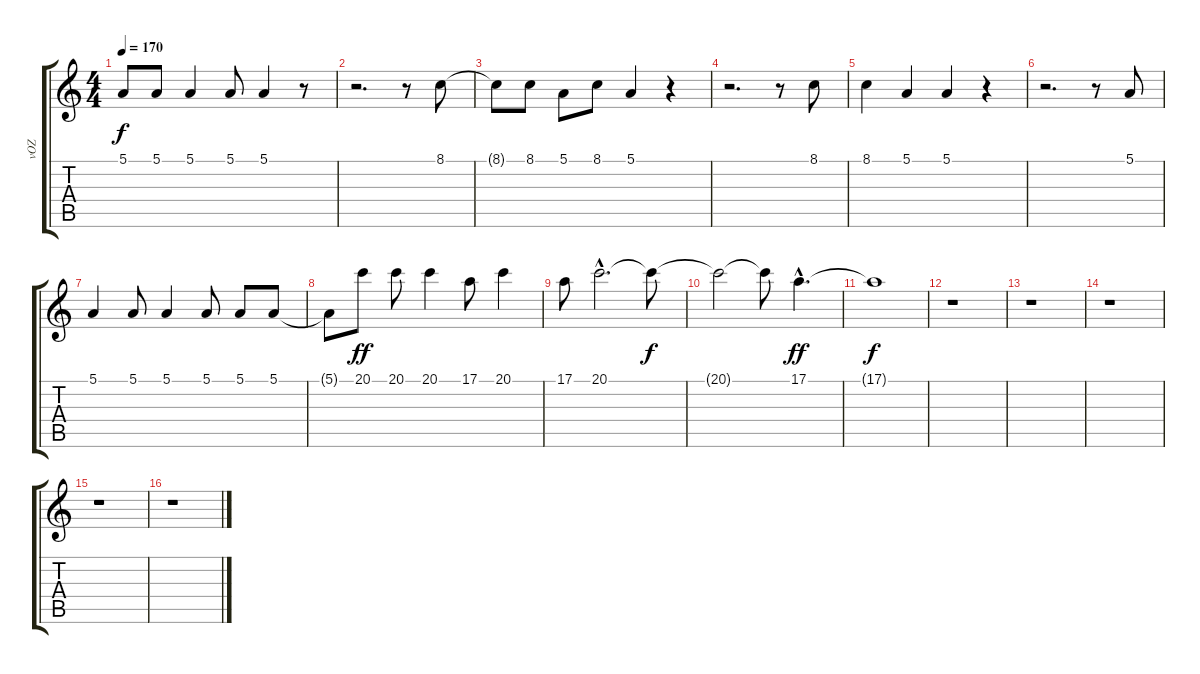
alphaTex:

\track ("vOZ" "vOZ") {instrument lead6voice}
\staff {score tabs}
\tuning (E4 B3 G3 D3 A2 E2) {hide}
\ts (4 4)
\tempo 170
\clef g2
\ks c
5.1.8{dy f} 5.1.8 5.1.4 5.1.8 5.1.4 r.8 |
r.2{d} r.8 8.1.8 |
8.1{t}.8 8.1.8 5.1.8 8.1.8 5.1.4 r.4 |
r.2{d} r.8 8.1.8 |
8.1.4 5.1.4 5.1.4 r.4 |
r.2{d} r.8 5.1.8 |
5.1.4 5.1.8 5.1.4 5.1.8 5.1.8 5.1.8 |
5.1{t}.8 20.1.8{dy ff} 20.1.8 20.1.4 17.1.8 20.1.4 |
17.1.8 20.1{hac}.2{d} 20.1{t}.8{dy f} |
20.1{t}.2 20.1{t}.8 17.1{hac}.4{d dy ff} |
17.1{t}.1{dy f} |
r.1 |
r.1 |
r.1 |
r.1 |
r.1
